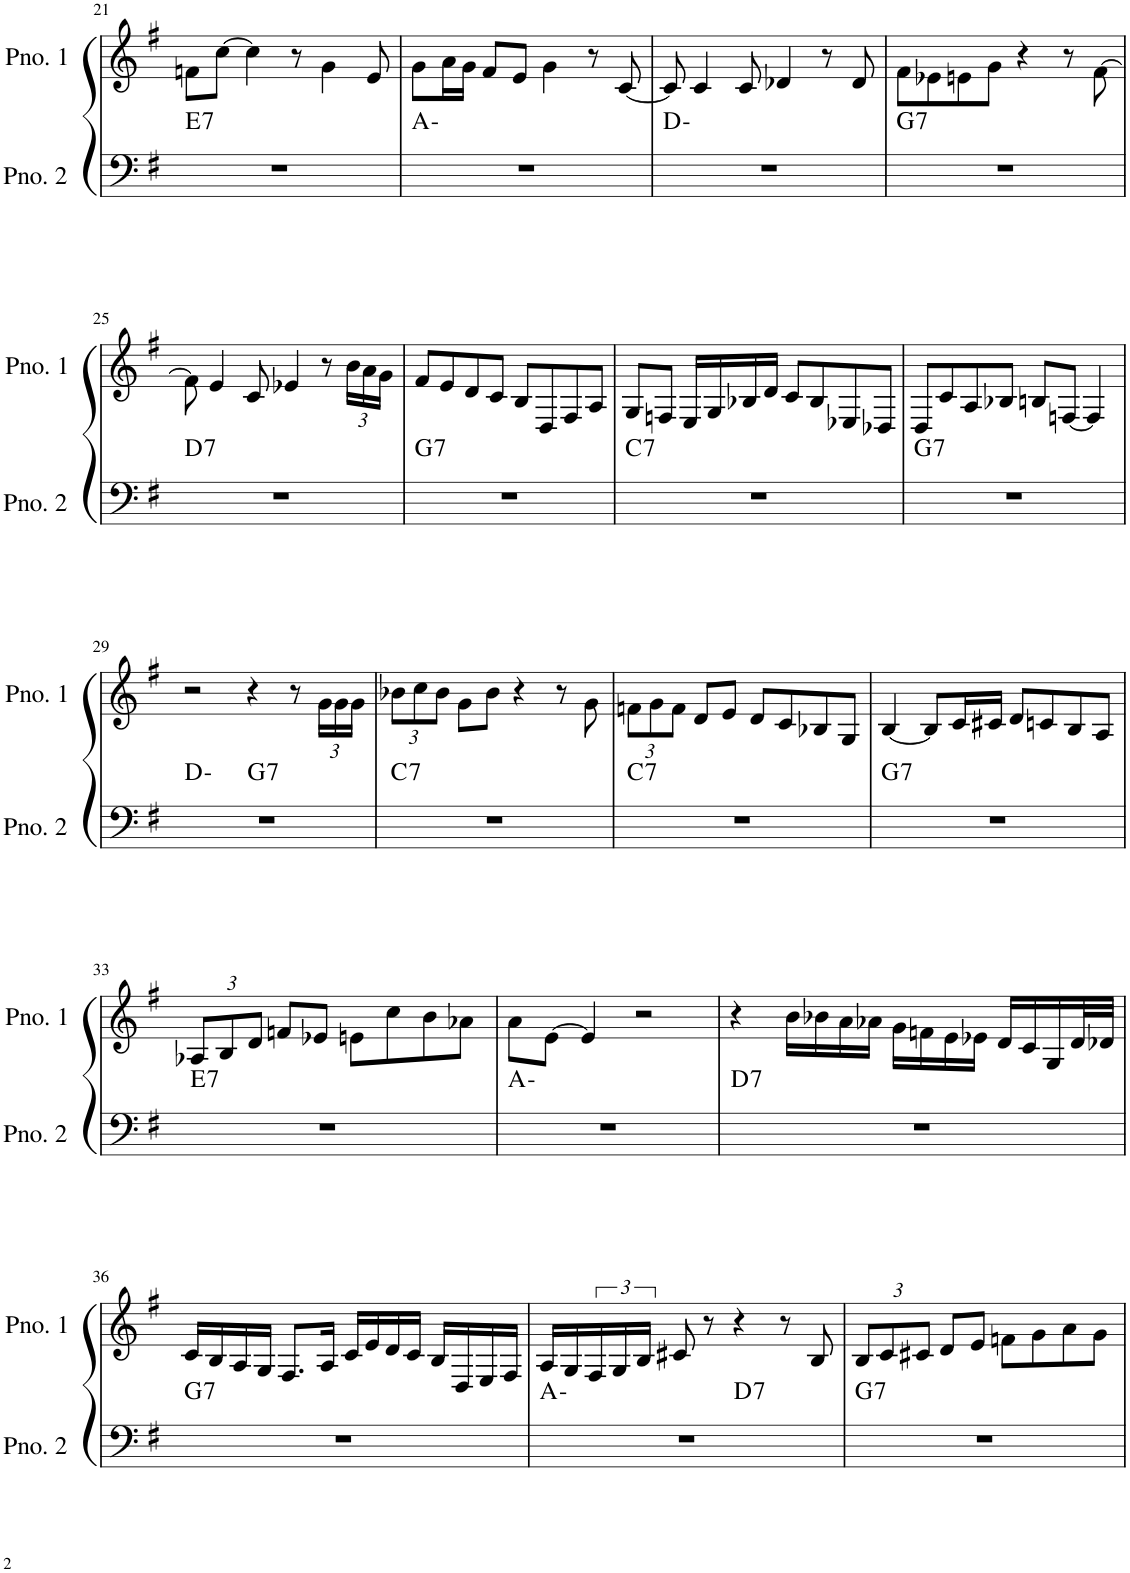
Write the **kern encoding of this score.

**kern	**harte	**kern
*part2	*part2	*part1
*staff2	*	*staff1
*I"ピアノ 2	*	*I"ピアノ 1
!!LO:PB:g=z
*clefF4	*	*clefG2
*k[f#]	*	*k[f#]
*M4/4	*	*M4/4
=21	=21	=21
!	!LO:H:kt=7	!
1r	E:7	8fn\L
.	.	[8cc\J
.	.	4cc\]
.	.	8r
.	.	4g\
.	.	8e/
=22	=22	=22
1r	A:min	8g\L
.	.	16a\L
.	.	16g\JJ
.	.	8f#/L
.	.	8e/J
.	.	4g\
.	.	8r
.	.	[8c/
=23	=23	=23
1r	D:min	8c/]
.	.	4c/
.	.	8c/
.	.	4d-X/
.	.	8r
.	.	8d-/
=24	=24	=24
!	!LO:H:kt=7	!
1r	G:7	8f#\L
.	.	8e-X\
.	.	8en\
.	.	8g\J
.	.	4r
.	.	8r
.	.	[8f#\
!!LO:LB:g=z
=25	=25	=25
!	!LO:H:kt=7	!
1r	D:7	8f#\]
.	.	4e/
.	.	8c/
.	.	4e-X/
.	.	8r
*	*	*Xbrackettup
.	.	24b\LL
.	.	24a\
.	.	24g\JJ
=26	=26	=26
!	!LO:H:kt=7	!
1r	G:7	8f#/L
.	.	8e/
.	.	8d/
.	.	8c/J
.	.	8B/L
.	.	8D/
.	.	8F#/
.	.	8A/J
=27	=27	=27
!	!LO:H:kt=7	!
1r	C:7	8G/L
.	.	8Fn/J
.	.	16E/LL
.	.	16G/
.	.	16B-X/
.	.	16d/JJ
.	.	8c/L
.	.	8B-/
.	.	8E-X/
.	.	8D-X/J
=28	=28	=28
!	!LO:H:kt=7	!
1r	G:7	8D/L
.	.	8c/
.	.	8A/
.	.	8B-X/J
.	.	8Bn/L
.	.	[8Fn/J
.	.	4F/]
!!LO:LB:g=z
=29	=29	=29
*^	*	*
1r	2ryy	D:min	2r
!	!	!LO:H:kt=7	!
.	2ryy	G:7	4r
.	.	.	8r
.	.	.	24g\LL
.	.	.	24g\
.	.	.	24g\JJ
=30	=30	=30	=30
!	!	!LO:H:kt=7	!
*v	*v	*	*
1r	C:7	12b-X\L
.	.	12cc\
.	.	12b-\J
.	.	8g\L
.	.	8b-\J
.	.	4r
.	.	8r
.	.	8g\
=31	=31	=31
!	!LO:H:kt=7	!
1r	C:7	12fn\L
.	.	12g\
.	.	12f\J
.	.	8d/L
.	.	8e/J
.	.	8d/L
.	.	8c/
.	.	8B-X/
.	.	8G/J
=32	=32	=32
!	!LO:H:kt=7	!
1r	G:7	[4B/
.	.	8B/L]
.	.	16c/L
.	.	16c#X/JJ
.	.	8d/L
.	.	8cn/
.	.	8B/
.	.	8A/J
!!LO:LB:g=z
=33	=33	=33
!	!LO:H:kt=7	!
1r	E:7	12A-X/L
.	.	12B/
.	.	12d/J
.	.	8fn/L
.	.	8e-X/J
.	.	8en\L
.	.	8cc\
.	.	8b\
.	.	8a-X\J
=34	=34	=34
1r	A:min	8a\L
.	.	[8e\J
.	.	4e/]
.	.	2r
=35	=35	=35
!	!LO:H:kt=7	!
1r	D:7	4r
.	.	16b\LL
.	.	16b-X\
.	.	16a\
.	.	16a-X\JJ
.	.	16g\LL
.	.	16fn\
.	.	16e\
.	.	16e-X\JJ
.	.	16d/LL
.	.	16c/
.	.	16G/
.	.	32d/L
.	.	32d-X/JJJ
!!LO:LB:g=z
=36	=36	=36
!	!LO:H:kt=7	!
1r	G:7	16c/LL
.	.	16B/
.	.	16A/
.	.	16G/JJ
.	.	8.F#/L
.	.	16A/Jk
.	.	16c/LL
.	.	16e/
.	.	16d/
.	.	16c/JJ
.	.	16B/LL
.	.	16D/
.	.	16E/
.	.	16F#/JJ
=37	=37	=37
*^	*	*
1r	2ryy	A:min	16A/LL
.	.	.	16G/
*	*	*	*brackettup
.	.	.	24F#/
.	.	.	24G/
.	.	.	24B/JJ
.	.	.	8c#X/
.	.	.	8r
!	!	!LO:H:kt=7	!
.	2ryy	D:7	4r
.	.	.	8r
.	.	.	8B/
*v	*v	*	*
=38	=38	=38
*	*	*Xbrackettup
*^	*	*
!	!	!LO:H:kt=7	!
*v	*v	*	*
1r	G:7	12B/L
.	.	12c/
.	.	12c#X/J
.	.	8d/L
.	.	8e/J
.	.	8fn\L
.	.	8g\
.	.	8a\
.	.	8g\J
=	=	=
*-	*-	*-
